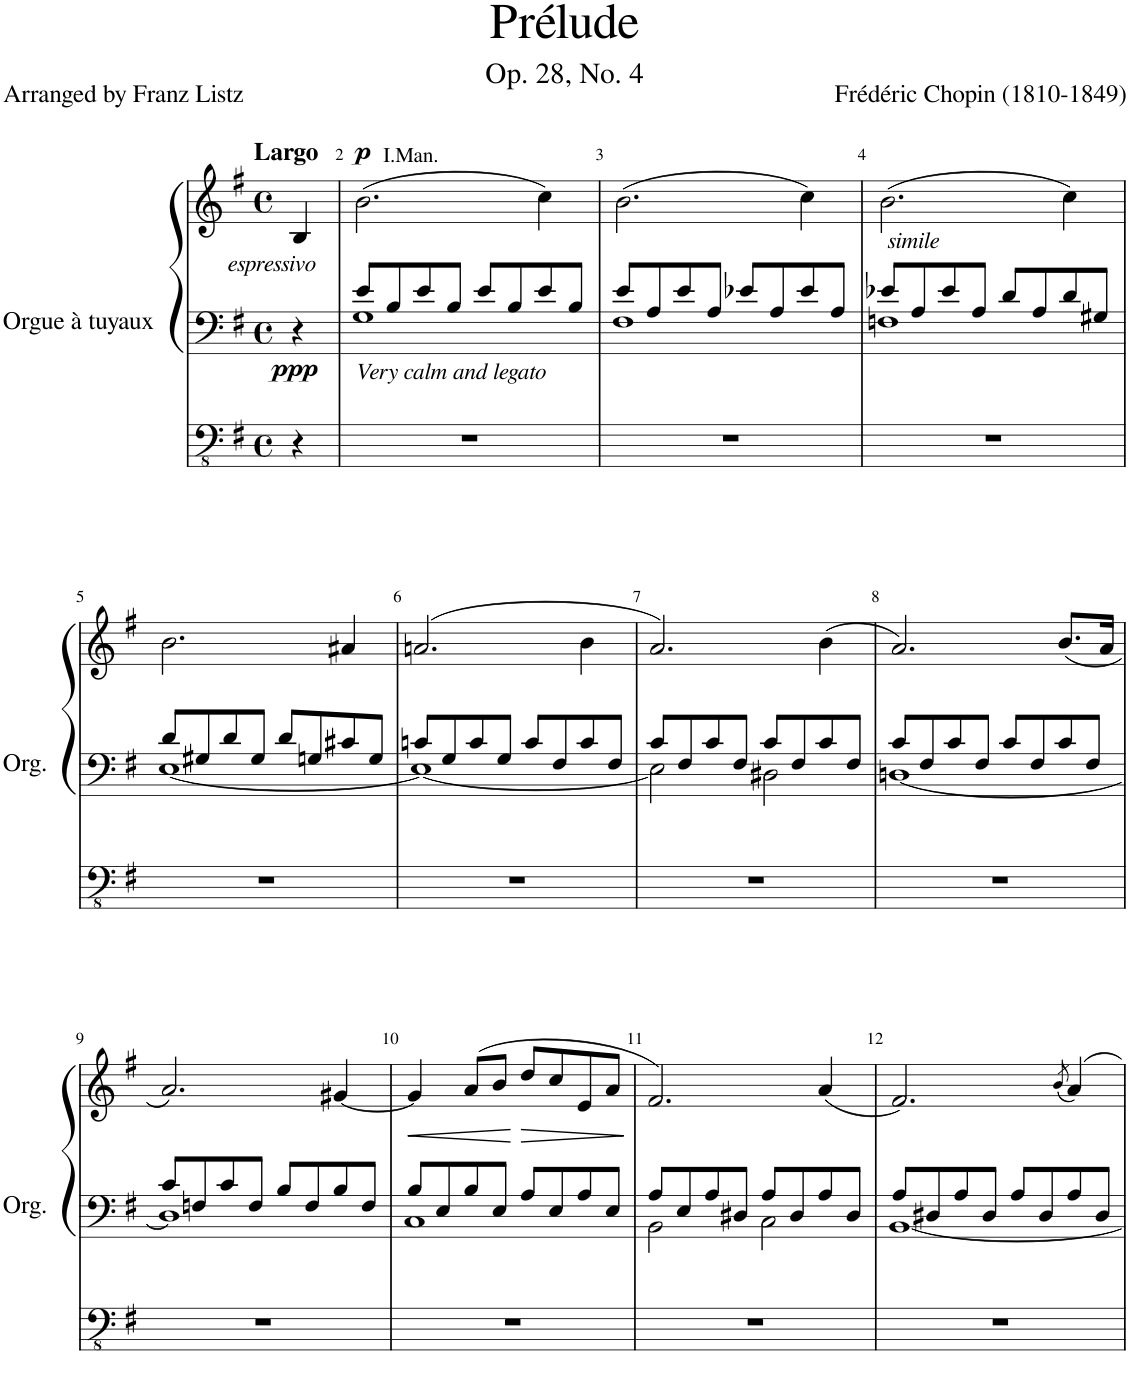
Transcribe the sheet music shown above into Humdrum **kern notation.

**kern	**kern	**kern	**dynam
*part1	*part1	*part1	*part1
*staff3	*staff2	*staff1	*staff1/2/3
*I"Orgue à tuyaux	*	*	*
*I'Org.	*	*	*
*clefFv4	*clefF4	*clefG2	*
*k[f#]	*k[f#]	*k[f#]	*
*M4/4	*M4/4	*M4/4	*
*met(c)	*met(c)	*met(c)	*
=1	=1	=1	=1
!	!	!LO:TX:a:B:t=Largo	!
!	!	!LO:TX:b:i:t=espressivo	!
!	!	!	!LO:DY:b=2
4r	4r	4B/	ppp
=2	=2	=2	=2
*	*^	*	*
!	!	!	!LO:TX:a:t=I.Man.	!
!	!LO:TX:b:i:t=Very calm and legato	!	!	!
!	!	!	!	!LO:DY:a
1r	8e/L	1G	(2.b\	p
.	8B/	.	.	.
.	8e/	.	.	.
.	8B/J	.	.	.
.	8e/L	.	.	.
.	8B/	.	.	.
.	8e/	.	4cc\)	.
.	8B/J	.	.	.
=3	=3	=3	=3	=3
1r	8e/L	1F#	(2.b\	.
.	8A/	.	.	.
.	8e/	.	.	.
.	8A/J	.	.	.
.	8e-X/L	.	.	.
.	8A/	.	.	.
.	8e-/	.	4cc\)	.
.	8A/J	.	.	.
=4	=4	=4	=4	=4
!	!	!	!LO:TX:b:i:t=simile	!
1r	8e-X/L	1Fn	(2.b\	.
.	8A/	.	.	.
.	8e-/	.	.	.
.	8A/J	.	.	.
.	8d/L	.	.	.
.	8A/	.	.	.
.	8d/	.	4cc\)	.
.	8G#X/J	.	.	.
!!LO:LB:g=z
=5	=5	=5	=5	=5
1r	8d/L	[1E	2.b\	.
.	8G#X/	.	.	.
.	8d/	.	.	.
.	8G#/J	.	.	.
.	8d/L	.	.	.
.	8Gn/	.	.	.
.	8c#X/	.	4a#X/	.
.	8G/J	.	.	.
=6	=6	=6	=6	=6
1r	8cn/L	1E_	(2.an/	.
.	8G/	.	.	.
.	8c/	.	.	.
.	8G/J	.	.	.
.	8c/L	.	.	.
.	8F#/	.	.	.
.	8c/	.	4b\	.
.	8F#/J	.	.	.
=7	=7	=7	=7	=7
1r	8c/L	2E\]	2.a/)	.
.	8F#/	.	.	.
.	8c/	.	.	.
.	8F#/J	.	.	.
.	8c/L	2D#X\	.	.
.	8F#/	.	.	.
.	8c/	.	(4b\	.
.	8F#/J	.	.	.
=8	=8	=8	=8	=8
1r	8c/L	[1Dn	2.a/)	.
.	8F#/	.	.	.
.	8c/	.	.	.
.	8F#/J	.	.	.
.	8c/L	.	.	.
.	8F#/	.	.	.
.	8c/	.	(8.b/L	.
.	8F#/J	.	.	.
.	.	.	16a/Jk	.
!!LO:LB:g=z
=9	=9	=9	=9	=9
1r	8c/L	1D]	2.a/)	.
.	8Fn/	.	.	.
.	8c/	.	.	.
.	8F/J	.	.	.
.	8B/L	.	.	.
.	8F/	.	.	.
.	8B/	.	[4g#X/	.
.	8F/J	.	.	.
=10	=10	=10	=10	=10
!	!	!	!	!LO:HP:b
1r	8B/L	1C	4g#/]	<
.	8E/	.	.	.
.	8B/	.	(>8a/L	.
.	8E/J	.	8b/J	.
!	!	!	!	!LO:HP:n=1:b
.	8A/L	.	8dd/L	[ >
.	8E/	.	8cc/	.
.	8A/	.	8e/	.
.	8E/J	.	8a/J	.
*	*v	*v	*	*
.	.	.	]
=11	=11	=11	=11
*	*^	*	*
1r	8A/L	2BB\	2.f#/)	.
.	8E/	.	.	.
.	8A/	.	.	.
.	8D#X/J	.	.	.
.	8A/L	2C\	.	.
.	8D#/	.	.	.
.	8A/	.	(4a/	.
.	8D#/J	.	.	.
=12	=12	=12	=12	=12
1r	8A/L	[1BB	2.f#/)	.
.	8D#X/	.	.	.
.	8A/	.	.	.
.	8D#/J	.	.	.
.	8A/L	.	.	.
.	8D#/	.	.	.
.	.	.	(8qb/	.
.	8A/	.	4a/)	.
.	8D#/J	.	.	.
*	*v	*v	*	*
=	=	=	=
*-	*-	*-	*-
